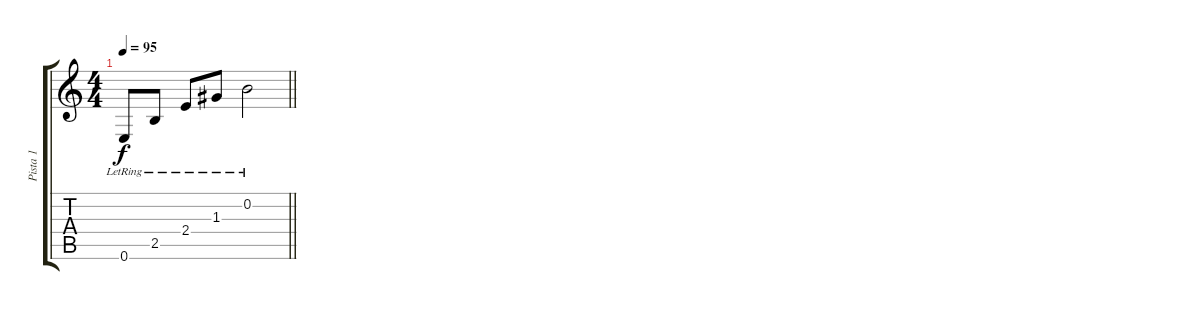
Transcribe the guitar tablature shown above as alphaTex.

\track ("Pista 1" "Pista 1") {instrument acousticguitarsteel}
\staff {score tabs}
\tuning (E4 B3 G3 D3 A2 E2) {hide}
\ts (4 4)
\tempo 95
\clef g2
\barLineRight lightlight
\ks c
0.6{lr}.8{dy f} 2.5{lr}.8 2.4{lr}.8 1.3{lr}.8 0.2{lr}.2
